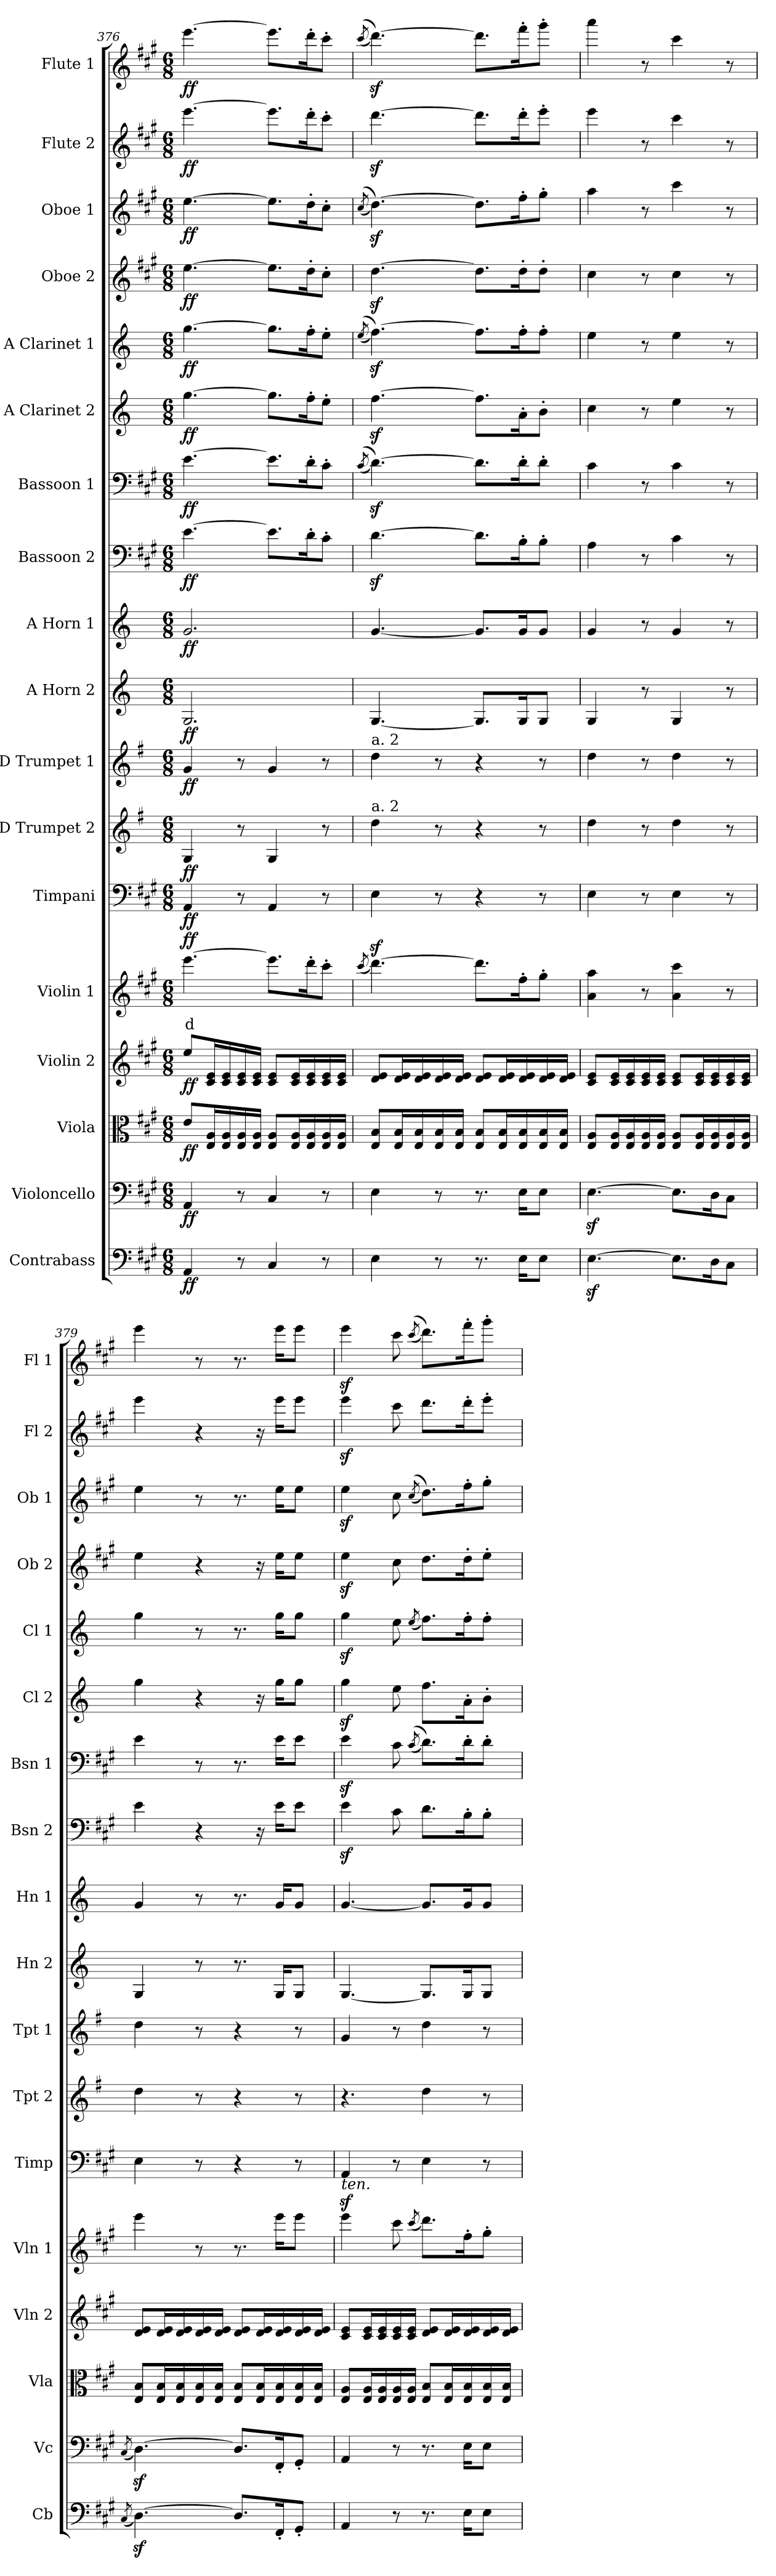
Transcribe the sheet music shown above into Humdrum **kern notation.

**kern	**dynam	**kern	**dynam	**kern	**dynam	**kern	**dynam	**kern	**text	**dynam	**kern	**dynam	**kern	**dynam	**kern	**dynam	**kern	**dynam	**kern	**dynam	**kern	**dynam	**kern	**dynam	**kern	**dynam	**kern	**dynam	**kern	**dynam	**kern	**dynam	**kern	**dynam	**kern	**dynam
*part18	*part18	*part17	*part17	*part16	*part16	*part15	*part15	*part14	*part14	*part14	*part13	*part13	*part12	*part12	*part11	*part11	*part10	*part10	*part9	*part9	*part8	*part8	*part7	*part7	*part6	*part6	*part5	*part5	*part4	*part4	*part3	*part3	*part2	*part2	*part1	*part1
*staff18	*staff18	*staff17	*staff17	*staff16	*staff16	*staff15	*staff15	*staff14	*staff14	*staff14	*staff13	*staff13	*staff12	*staff12	*staff11	*staff11	*staff10	*staff10	*staff9	*staff9	*staff8	*staff8	*staff7	*staff7	*staff6	*staff6	*staff5	*staff5	*staff4	*staff4	*staff3	*staff3	*staff2	*staff2	*staff1	*staff1
*I"Contrabass	*	*I"Violoncello	*	*I"Viola	*	*I"Violin 2	*	*I"Violin 1	*	*	*I"Timpani	*	*I"D Trumpet 2	*	*I"D Trumpet 1	*	*I"A Horn 2	*	*I"A Horn 1	*	*I"Bassoon 2	*	*I"Bassoon 1	*	*I"A Clarinet 2	*	*I"A Clarinet 1	*	*I"Oboe 2	*	*I"Oboe 1	*	*I"Flute 2	*	*I"Flute 1	*
*I'Cb	*	*I'Vc	*	*I'Vla	*	*I'Vln 2	*	*I'Vln 1	*	*	*I'Timp	*	*I'Tpt 2	*	*I'Tpt 1	*	*I'Hn 2	*	*I'Hn 1	*	*I'Bsn 2	*	*I'Bsn 1	*	*I'Cl 2	*	*I'Cl 1	*	*I'Ob 2	*	*I'Ob 1	*	*I'Fl 2	*	*I'Fl 1	*
*clefF4	*	*clefF4	*	*clefC3	*	*clefG2	*	*clefG2	*	*	*clefF4	*	*clefG2	*	*clefG2	*	*clefG2	*	*clefG2	*	*clefF4	*	*clefF4	*	*clefG2	*	*clefG2	*	*clefG2	*	*clefG2	*	*clefG2	*	*clefG2	*
*ITrd7c12	*	*	*	*	*	*	*	*	*	*	*	*	*ITrd-1c-2	*	*ITrd-1c-2	*	*ITrd2c3	*	*ITrd2c3	*	*	*	*	*	*ITrd2c3	*	*ITrd2c3	*	*	*	*	*	*	*	*	*
*k[f#c#g#]	*	*k[f#c#g#]	*	*k[f#c#g#]	*	*k[f#c#g#]	*	*k[f#c#g#]	*	*	*k[f#c#g#]	*	*k[f#c#g#]	*	*k[f#c#g#]	*	*k[f#c#g#]	*	*k[f#c#g#]	*	*k[f#c#g#]	*	*k[f#c#g#]	*	*k[f#c#g#]	*	*k[f#c#g#]	*	*k[f#c#g#]	*	*k[f#c#g#]	*	*k[f#c#g#]	*	*k[f#c#g#]	*
*M6/8	*	*M6/8	*	*M6/8	*	*M6/8	*	*M6/8	*	*	*M6/8	*	*M6/8	*	*M6/8	*	*M6/8	*	*M6/8	*	*M6/8	*	*M6/8	*	*M6/8	*	*M6/8	*	*M6/8	*	*M6/8	*	*M6/8	*	*M6/8	*
=376	=376	=376	=376	=376	=376	=376	=376	=376	=376	=376	=376	=376	=376	=376	=376	=376	=376	=376	=376	=376	=376	=376	=376	=376	=376	=376	=376	=376	=376	=376	=376	=376	=376	=376	=376	=376
!	!LO:DY:b	!	!LO:DY:b	!	!LO:DY:b	!	!LO:DY:b	!	!LO:LY:b:color=#FF0000	!LO:DY:b	!	!LO:DY:b	!	!LO:DY:b	!	!LO:DY:b	!	!LO:DY:b	!	!LO:DY:b	!	!LO:DY:b	!	!LO:DY:b	!	!LO:DY:b	!	!LO:DY:b	!	!LO:DY:b	!	!LO:DY:b	!	!LO:DY:b	!	!LO:DY:b
4AAA/	ff	4AA/	ff	8e/L	ff	8ee/L	ff	[4.eee\	d	ff	4AA/	ff	4A/	ff	4a/	ff	2.E/	ff	2.e/	ff	[4.e\	ff	[4.e\	ff	[4.ee\	ff	[4.ee\	ff	[4.ee\	ff	[4.ee\	ff	[4.eee\	ff	[4.eee\	ff
.	.	.	.	16E/ 16A/L	.	16c#/ 16e/L	.	.	.	.	.	.	.	.	.	.	.	.	.	.	.	.	.	.	.	.	.	.	.	.	.	.	.	.	.	.
.	.	.	.	16E/ 16A/	.	16c#/ 16e/	.	.	.	.	.	.	.	.	.	.	.	.	.	.	.	.	.	.	.	.	.	.	.	.	.	.	.	.	.	.
8r	.	8r	.	16E/ 16A/	.	16c#/ 16e/	.	.	.	.	8r	.	8r	.	8r	.	.	.	.	.	.	.	.	.	.	.	.	.	.	.	.	.	.	.	.	.
.	.	.	.	16E/ 16A/JJ	.	16c#/ 16e/JJ	.	.	.	.	.	.	.	.	.	.	.	.	.	.	.	.	.	.	.	.	.	.	.	.	.	.	.	.	.	.
4CC#/	.	4C#/	.	8E/ 8A/L	.	8c#/ 8e/L	.	8.eee\L]	.	.	4AA/	.	4A/	.	4a/	.	.	.	.	.	8.e\L]	.	8.e\L]	.	8.ee\L]	.	8.ee\L]	.	8.ee\L]	.	8.ee\L]	.	8.eee\L]	.	8.eee\L]	.
.	.	.	.	16E/ 16A/L	.	16c#/ 16e/L	.	.	.	.	.	.	.	.	.	.	.	.	.	.	.	.	.	.	.	.	.	.	.	.	.	.	.	.	.	.
.	.	.	.	16E/ 16A/	.	16c#/ 16e/	.	16ddd'\K	.	.	.	.	.	.	.	.	.	.	.	.	16d'\K	.	16d'\K	.	16dd'\K	.	16dd'\K	.	16dd'\K	.	16dd'\K	.	16ddd'\K	.	16ddd'\K	.
8r	.	8r	.	16E/ 16A/	.	16c#/ 16e/	.	8ccc#'\J	.	.	8r	.	8r	.	8r	.	.	.	.	.	8c#'\J	.	8c#'\J	.	8cc#'\J	.	8cc#'\J	.	8cc#'\J	.	8cc#'\J	.	8ccc#'\J	.	8ccc#'\J	.
.	.	.	.	16E/ 16A/JJ	.	16c#/ 16e/JJ	.	.	.	.	.	.	.	.	.	.	.	.	.	.	.	.	.	.	.	.	.	.	.	.	.	.	.	.	.	.
!!LO:PB:g=z
=377	=377	=377	=377	=377	=377	=377	=377	=377	=377	=377	=377	=377	=377	=377	=377	=377	=377	=377	=377	=377	=377	=377	=377	=377	=377	=377	=377	=377	=377	=377	=377	=377	=377	=377	=377	=377
.	.	.	.	.	.	.	.	(8qccc#/	.	.	.	.	.	.	.	.	.	.	.	.	.	.	((8qc#/	.	.	.	((8qcc#/	.	.	.	((8qcc#/	.	.	.	((8qccc#/	.
!	!	!	!	!	!	!	!	!	!	!	!	!	!	!	!LO:TX:a:t=a. 2	!	!	!	!	!	!	!	!	!	!	!	!	!	!	!	!	!	!	!	!	!
!	!	!	!	!	!	!	!	!	!	!	!	!	!LO:TX:a:t=a. 2	!	!	!	!	!	!	!	!	!	!	!	!	!	!	!	!	!	!	!	!	!	!	!
4EE\	.	4E\	.	8E/ 8B/L	.	8d/ 8e/L	.	[4.dddz<\)	.	.	4E\	.	4ee\	.	4ee\	.	[4.E/	.	[4.e/	.	[4.dz<\	.	[4.dz<\))	.	[4.ddz<\	.	[4.ddz<\))	.	[4.ddz<\	.	[4.ddz<\))	.	[4.dddz<\	.	[4.dddz<\))	.
.	.	.	.	16E/ 16B/L	.	16d/ 16e/L	.	.	.	.	.	.	.	.	.	.	.	.	.	.	.	.	.	.	.	.	.	.	.	.	.	.	.	.	.	.
.	.	.	.	16E/ 16B/	.	16d/ 16e/	.	.	.	.	.	.	.	.	.	.	.	.	.	.	.	.	.	.	.	.	.	.	.	.	.	.	.	.	.	.
8r	.	8r	.	16E/ 16B/	.	16d/ 16e/	.	.	.	.	8r	.	8r	.	8r	.	.	.	.	.	.	.	.	.	.	.	.	.	.	.	.	.	.	.	.	.
.	.	.	.	16E/ 16B/JJ	.	16d/ 16e/JJ	.	.	.	.	.	.	.	.	.	.	.	.	.	.	.	.	.	.	.	.	.	.	.	.	.	.	.	.	.	.
8.r	.	8.r	.	8E/ 8B/L	.	8d/ 8e/L	.	8.ddd\L]	.	.	4r	.	4r	.	4r	.	8.E/L]	.	8.e/L]	.	8.d\L]	.	8.d\L]	.	8.dd\L]	.	8.dd\L]	.	8.dd\L]	.	8.dd\L]	.	8.ddd\L]	.	8.ddd\L]	.
.	.	.	.	16E/ 16B/L	.	16d/ 16e/L	.	.	.	.	.	.	.	.	.	.	.	.	.	.	.	.	.	.	.	.	.	.	.	.	.	.	.	.	.	.
16EE\KL	.	16E\KL	.	16E/ 16B/	.	16d/ 16e/	.	16ff#'\K	.	.	.	.	.	.	.	.	16E/K	.	16e/K	.	16B'\K	.	16d'\K	.	16f#'\K	.	16dd'\K	.	16dd'\K	.	16ff#'\K	.	16ddd'\K	.	16fff#'\K	.
8EE\J	.	8E\J	.	16E/ 16B/	.	16d/ 16e/	.	8gg#'\J	.	.	8r	.	8r	.	8r	.	8E/J	.	8e/J	.	8B'\J	.	8d'\J	.	8g#'\J	.	8dd'\J	.	8dd'\J	.	8gg#'\J	.	8eee'\J	.	8ggg#'\J	.
.	.	.	.	16E/ 16B/JJ	.	16d/ 16e/JJ	.	.	.	.	.	.	.	.	.	.	.	.	.	.	.	.	.	.	.	.	.	.	.	.	.	.	.	.	.	.
=378	=378	=378	=378	=378	=378	=378	=378	=378	=378	=378	=378	=378	=378	=378	=378	=378	=378	=378	=378	=378	=378	=378	=378	=378	=378	=378	=378	=378	=378	=378	=378	=378	=378	=378	=378	=378
[4.EEz<\	.	[4.Ez<\	.	8E/ 8A/L	.	8c#/ 8e/L	.	4a\ 4aa\	.	.	4E\	.	4ee\	.	4ee\	.	4E/	.	4e/	.	4A\	.	4c#\	.	4a\	.	4cc#\	.	4cc#\	.	4aa\	.	4eee\	.	4aaa\	.
.	.	.	.	16E/ 16A/L	.	16c#/ 16e/L	.	.	.	.	.	.	.	.	.	.	.	.	.	.	.	.	.	.	.	.	.	.	.	.	.	.	.	.	.	.
.	.	.	.	16E/ 16A/	.	16c#/ 16e/	.	.	.	.	.	.	.	.	.	.	.	.	.	.	.	.	.	.	.	.	.	.	.	.	.	.	.	.	.	.
.	.	.	.	16E/ 16A/	.	16c#/ 16e/	.	8r	.	.	8r	.	8r	.	8r	.	8r	.	8r	.	8r	.	8r	.	8r	.	8r	.	8r	.	8r	.	8r	.	8r	.
.	.	.	.	16E/ 16A/JJ	.	16c#/ 16e/JJ	.	.	.	.	.	.	.	.	.	.	.	.	.	.	.	.	.	.	.	.	.	.	.	.	.	.	.	.	.	.
8.EE\L]	.	8.E\L]	.	8E/ 8A/L	.	8c#/ 8e/L	.	4a\ 4ccc#\	.	.	4E\	.	4ee\	.	4ee\	.	4E/	.	4e/	.	4c#\	.	4c#\	.	4cc#\	.	4cc#\	.	4cc#\	.	4ccc#\	.	4ccc#\	.	4ccc#\	.
.	.	.	.	16E/ 16A/L	.	16c#/ 16e/L	.	.	.	.	.	.	.	.	.	.	.	.	.	.	.	.	.	.	.	.	.	.	.	.	.	.	.	.	.	.
16DD\K	.	16D\K	.	16E/ 16A/	.	16c#/ 16e/	.	.	.	.	.	.	.	.	.	.	.	.	.	.	.	.	.	.	.	.	.	.	.	.	.	.	.	.	.	.
8CC#\J	.	8C#\J	.	16E/ 16A/	.	16c#/ 16e/	.	8r	.	.	8r	.	8r	.	8r	.	8r	.	8r	.	8r	.	8r	.	8r	.	8r	.	8r	.	8r	.	8r	.	8r	.
.	.	.	.	16E/ 16A/JJ	.	16c#/ 16e/JJ	.	.	.	.	.	.	.	.	.	.	.	.	.	.	.	.	.	.	.	.	.	.	.	.	.	.	.	.	.	.
=379	=379	=379	=379	=379	=379	=379	=379	=379	=379	=379	=379	=379	=379	=379	=379	=379	=379	=379	=379	=379	=379	=379	=379	=379	=379	=379	=379	=379	=379	=379	=379	=379	=379	=379	=379	=379
(8qCC#/	.	(8qC#/	.	.	.	.	.	.	.	.	.	.	.	.	.	.	.	.	.	.	.	.	.	.	.	.	.	.	.	.	.	.	.	.	.	.
[4.DDz<\)	.	[4.Dz<\)	.	8E/ 8B/L	.	8d/ 8e/L	.	4eee\	.	.	4E\	.	4ee\	.	4ee\	.	4E/	.	4e/	.	4e\	.	4e\	.	4ee\	.	4ee\	.	4ee\	.	4ee\	.	4eee\	.	4eee\	.
.	.	.	.	16E/ 16B/L	.	16d/ 16e/L	.	.	.	.	.	.	.	.	.	.	.	.	.	.	.	.	.	.	.	.	.	.	.	.	.	.	.	.	.	.
.	.	.	.	16E/ 16B/	.	16d/ 16e/	.	.	.	.	.	.	.	.	.	.	.	.	.	.	.	.	.	.	.	.	.	.	.	.	.	.	.	.	.	.
.	.	.	.	16E/ 16B/	.	16d/ 16e/	.	8r	.	.	8r	.	8r	.	8r	.	8r	.	8r	.	4r	.	8r	.	4r	.	8r	.	4r	.	8r	.	4r	.	8r	.
.	.	.	.	16E/ 16B/JJ	.	16d/ 16e/JJ	.	.	.	.	.	.	.	.	.	.	.	.	.	.	.	.	.	.	.	.	.	.	.	.	.	.	.	.	.	.
8.DD/L]	.	8.D/L]	.	8E/ 8B/L	.	8d/ 8e/L	.	8.r	.	.	4r	.	4r	.	4r	.	8.r	.	8.r	.	.	.	8.r	.	.	.	8.r	.	.	.	8.r	.	.	.	8.r	.
.	.	.	.	16E/ 16B/L	.	16d/ 16e/L	.	.	.	.	.	.	.	.	.	.	.	.	.	.	16r	.	.	.	16r	.	.	.	16r	.	.	.	16r	.	.	.
16FFF#'/K	.	16FF#'/K	.	16E/ 16B/	.	16d/ 16e/	.	16eee\KL	.	.	.	.	.	.	.	.	16E/KL	.	16e/KL	.	16e\KL	.	16e\KL	.	16ee\KL	.	16ee\KL	.	16ee\KL	.	16ee\KL	.	16eee\KL	.	16eee\KL	.
8GGG#'/J	.	8GG#'/J	.	16E/ 16B/	.	16d/ 16e/	.	8eee\J	.	.	8r	.	8r	.	8r	.	8E/J	.	8e/J	.	8e\J	.	8e\J	.	8ee\J	.	8ee\J	.	8ee\J	.	8ee\J	.	8eee\J	.	8eee\J	.
.	.	.	.	16E/ 16B/JJ	.	16d/ 16e/JJ	.	.	.	.	.	.	.	.	.	.	.	.	.	.	.	.	.	.	.	.	.	.	.	.	.	.	.	.	.	.
=380	=380	=380	=380	=380	=380	=380	=380	=380	=380	=380	=380	=380	=380	=380	=380	=380	=380	=380	=380	=380	=380	=380	=380	=380	=380	=380	=380	=380	=380	=380	=380	=380	=380	=380	=380	=380
!	!	!	!	!	!	!	!	!LO:TX:a:i:t=ten.	!	!	!	!	!	!	!	!	!	!	!	!	!	!	!	!	!	!	!	!	!	!	!	!	!	!	!	!
4AAA/	.	4AA/	.	8E/ 8A/L	.	8c#/ 8e/L	.	4eeez<\	.	.	4AA/	.	4.r	.	4a/	.	[4.E/	.	[4.e/	.	4ez<\	.	4ez<\	.	4eez<\	.	4eez<\	.	4eez<\	.	4eez<\	.	4eeez<\	.	4eeez<\	.
.	.	.	.	16E/ 16A/L	.	16c#/ 16e/L	.	.	.	.	.	.	.	.	.	.	.	.	.	.	.	.	.	.	.	.	.	.	.	.	.	.	.	.	.	.
.	.	.	.	16E/ 16A/	.	16c#/ 16e/	.	.	.	.	.	.	.	.	.	.	.	.	.	.	.	.	.	.	.	.	.	.	.	.	.	.	.	.	.	.
8r	.	8r	.	16E/ 16A/	.	16c#/ 16e/	.	8ccc#\	.	.	8r	.	.	.	8r	.	.	.	.	.	8c#\	.	8c#\	.	8cc#\	.	8cc#\	.	8cc#\	.	8cc#\	.	8ccc#\	.	8ccc#\	.
.	.	.	.	16E/ 16A/JJ	.	16c#/ 16e/JJ	.	.	.	.	.	.	.	.	.	.	.	.	.	.	.	.	.	.	.	.	.	.	.	.	.	.	.	.	.	.
.	.	.	.	.	.	.	.	(8qccc#/	.	.	.	.	.	.	.	.	.	.	.	.	.	.	((8qc#/	.	.	.	(8qcc#/	.	.	.	((8qcc#/	.	.	.	((8qccc#/	.
8.r	.	8.r	.	8E/ 8B/L	.	8d/ 8e/L	.	8.ddd\L)	.	.	4E\	.	4ee\	.	4ee\	.	8.E/L]	.	8.e/L]	.	8.d\L	.	8.d\L))	.	8.dd\L	.	8.dd\L)	.	8.dd\L	.	8.dd\L))	.	8.ddd\L	.	8.ddd\L))	.
.	.	.	.	16E/ 16B/L	.	16d/ 16e/L	.	.	.	.	.	.	.	.	.	.	.	.	.	.	.	.	.	.	.	.	.	.	.	.	.	.	.	.	.	.
16EE\KL	.	16E\KL	.	16E/ 16B/	.	16d/ 16e/	.	16ff#'\K	.	.	.	.	.	.	.	.	16E/K	.	16e/K	.	16B'\K	.	16d'\K	.	16f#'\K	.	16dd'\K	.	16dd'\K	.	16ff#'\K	.	16ddd'\K	.	16fff#'\K	.
8EE\J	.	8E\J	.	16E/ 16B/	.	16d/ 16e/	.	8gg#'\J	.	.	8r	.	8r	.	8r	.	8E/J	.	8e/J	.	8B'\J	.	8d'\J	.	8g#'\J	.	8dd'\J	.	8ee'\J	.	8gg#'\J	.	8eee'\J	.	8ggg#'\J	.
.	.	.	.	16E/ 16B/JJ	.	16d/ 16e/JJ	.	.	.	.	.	.	.	.	.	.	.	.	.	.	.	.	.	.	.	.	.	.	.	.	.	.	.	.	.	.
=	=	=	=	=	=	=	=	=	=	=	=	=	=	=	=	=	=	=	=	=	=	=	=	=	=	=	=	=	=	=	=	=	=	=	=	=
*-	*-	*-	*-	*-	*-	*-	*-	*-	*-	*-	*-	*-	*-	*-	*-	*-	*-	*-	*-	*-	*-	*-	*-	*-	*-	*-	*-	*-	*-	*-	*-	*-	*-	*-	*-	*-
